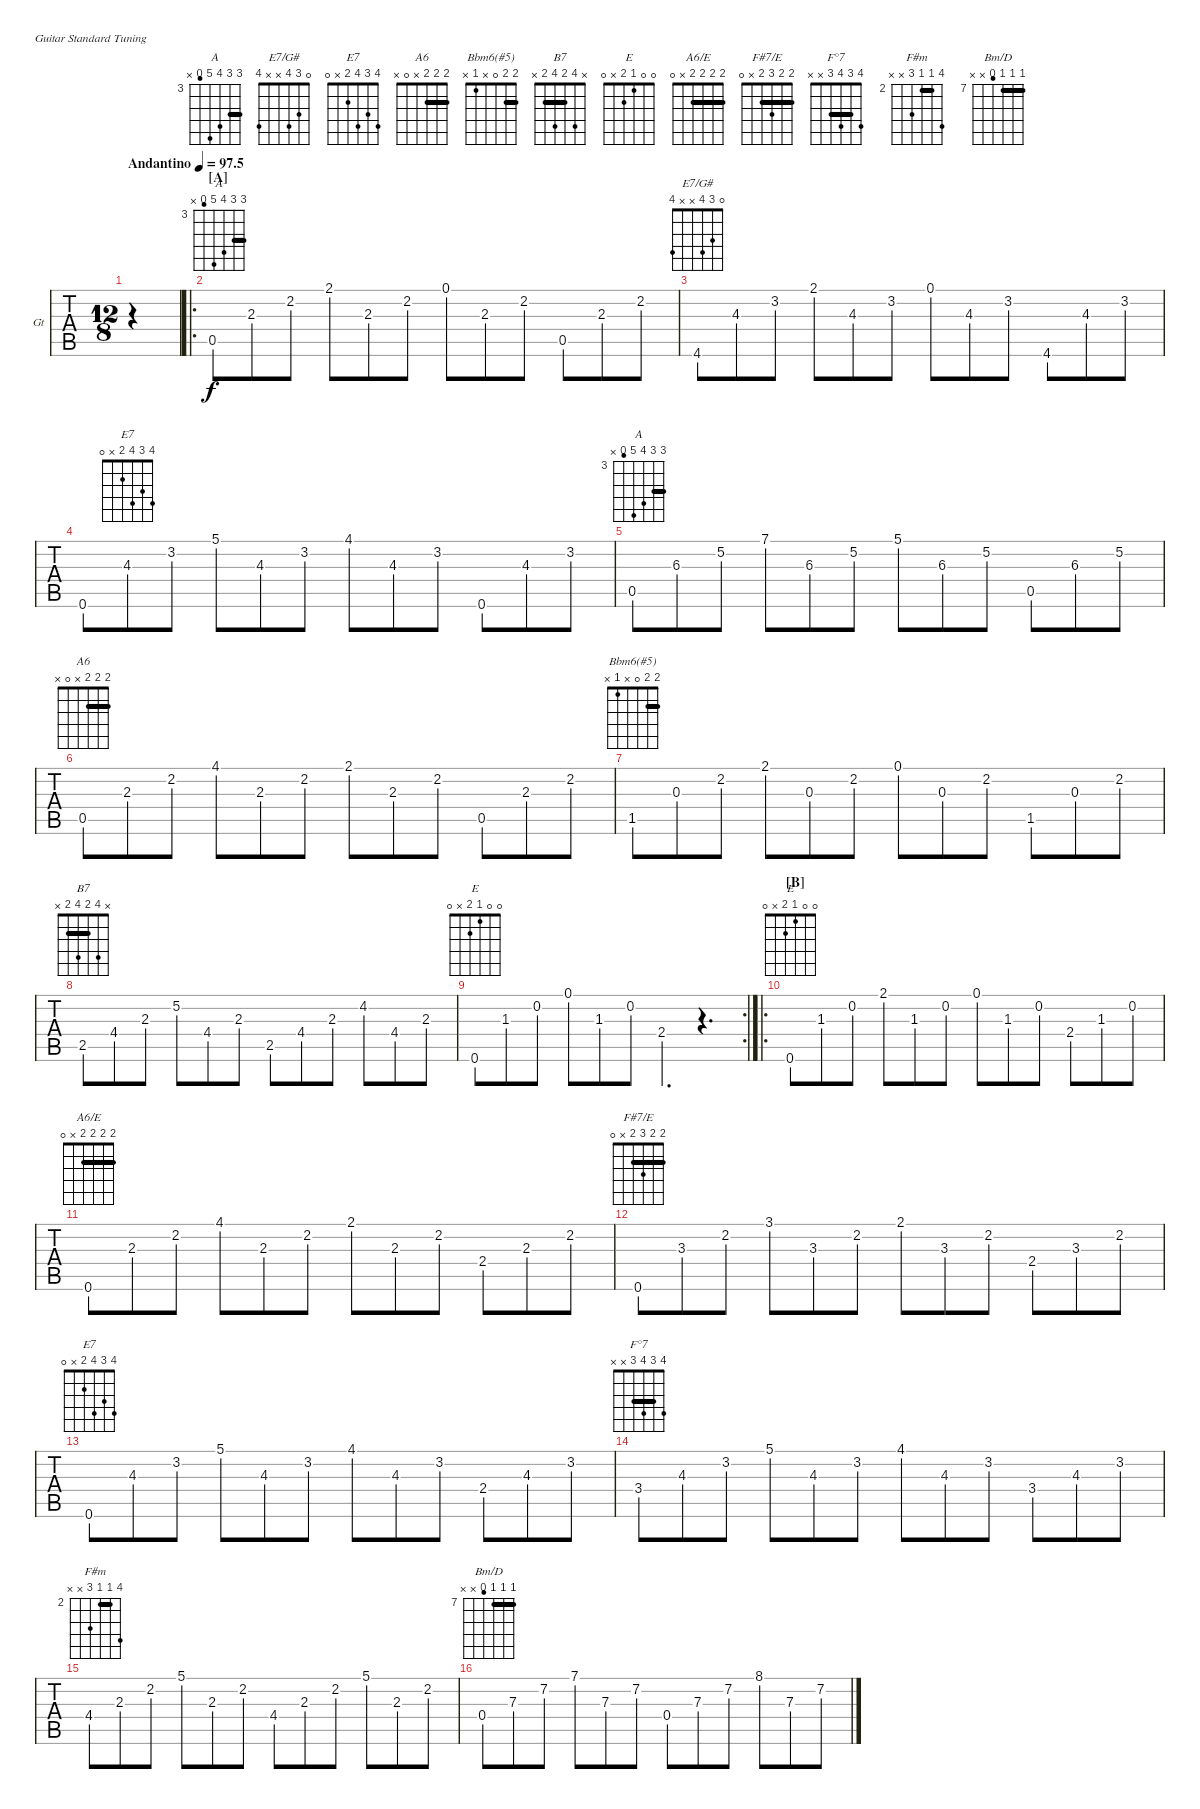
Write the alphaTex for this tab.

\bracketExtendMode nobrackets
\firstSystemTrackNameOrientation horizontal
\otherSystemsTrackNameOrientation horizontal
\chordDiagramsInScore
\track ("Guitar" "Gt") {instrument acousticguitarsteel}
\staff {tabs}
\tuning (E4 B3 G3 D3 A2 E2)
\chord ("A" 0 2 2 x 0 x)
\chord ("E7/G#" 0 3 4 x x 4)
\chord ("E7" 4 3 4 x x 0)
\chord ("A" 5 5 6 7 2 x) {firstfret 3 barre 5}
\chord ("A6" 2 2 2 x 0 x) {barre (2 2)}
\chord ("Bbm6(#5)" 2 2 0 x 1 x) {barre 2}
\chord ("B7" x 4 2 4 2 x) {barre 2}
\chord ("E" 0 0 1 2 x 0)
\chord ("A6/E" 2 2 2 2 x 0) {barre (2 2 2)}
\chord ("F#7/E" 2 2 3 2 x 0) {barre (2 2)}
\chord ("E7" 4 3 4 2 x 0)
\chord ("F°7" 4 3 4 3 x x) {barre 3}
\chord ("F#m" 5 2 2 4 x x) {firstfret 2 barre 2}
\chord ("Bm/D" 7 7 7 6 x x) {firstfret 7 barre (7 7)}
\ts (12 8)
\section ("" "")
\tempo (97.5 "Andantino")
\clef g2
\ks a
|
\ro
\section ("A" "")
0.5.8{ch "A"} 2.3.8 2.2.8 2.1.8 2.3.8 2.2.8 0.1.8 2.3.8 2.2.8 0.5.8 2.3.8 2.2.8 |
4.6.8{ch "E7/G#"} 4.3.8 3.2.8 2.1.8 4.3.8 3.2.8 0.1.8 4.3.8 3.2.8 4.6.8 4.3.8 3.2.8 |
0.6.8 4.3.8{ch "E7"} 3.2.8 5.1.8 4.3.8 3.2.8 4.1.8 4.3.8 3.2.8 0.6.8 4.3.8 3.2.8 |
0.5.8{ch "A"} 6.3.8 5.2.8 7.1.8 6.3.8 5.2.8 5.1.8 6.3.8 5.2.8 0.5.8 6.3.8 5.2.8 |
0.5.8{ch "A6"} 2.3.8 2.2.8 4.1.8 2.3.8 2.2.8 2.1.8 2.3.8 2.2.8 0.5.8 2.3.8 2.2.8 |
1.5.8{ch "Bbm6(#5)"} 0.3.8 2.2.8 2.1.8 0.3.8 2.2.8 0.1.8 0.3.8 2.2.8 1.5.8 0.3.8 2.2.8 |
2.5.8{ch "B7"} 4.4.8 2.3.8 5.2.8 4.4.8 2.3.8 2.5.8 4.4.8 2.3.8 4.2.8 4.4.8 2.3.8 |
\rc 2
0.6.8{ch "E"} 1.3.8 0.2.8 0.1.8 1.3.8 0.2.8 2.4.4{d} r.4{d} |
\ro
\section ("B" "")
0.6.8{ch "E"} 1.3.8 0.2.8 2.1.8 1.3.8 0.2.8 0.1.8 1.3.8 0.2.8 2.4.8 1.3.8 0.2.8 |
0.6.8{ch "A6/E"} 2.3.8 2.2.8 4.1.8 2.3.8 2.2.8 2.1.8 2.3.8 2.2.8 2.4.8 2.3.8 2.2.8 |
0.6.8{ch "F#7/E"} 3.3.8 2.2.8 3.1.8 3.3.8 2.2.8 2.1.8 3.3.8 2.2.8 2.4.8 3.3.8 2.2.8 |
0.6.8{ch "E7"} 4.3.8 3.2.8 5.1.8 4.3.8 3.2.8 4.1.8 4.3.8 3.2.8 2.4.8 4.3.8 3.2.8 |
3.4.8{ch "F°7"} 4.3.8 3.2.8 5.1.8 4.3.8 3.2.8 4.1.8 4.3.8 3.2.8 3.4.8 4.3.8 3.2.8 |
4.4.8{ch "F#m"} 2.3.8 2.2.8 5.1.8 2.3.8 2.2.8 4.4.8 2.3.8 2.2.8 5.1.8 2.3.8 2.2.8 |
0.4.8{ch "Bm/D"} 7.3.8 7.2.8 7.1.8 7.3.8 7.2.8 0.4.8 7.3.8 7.2.8 8.1.8 7.3.8 7.2.8
